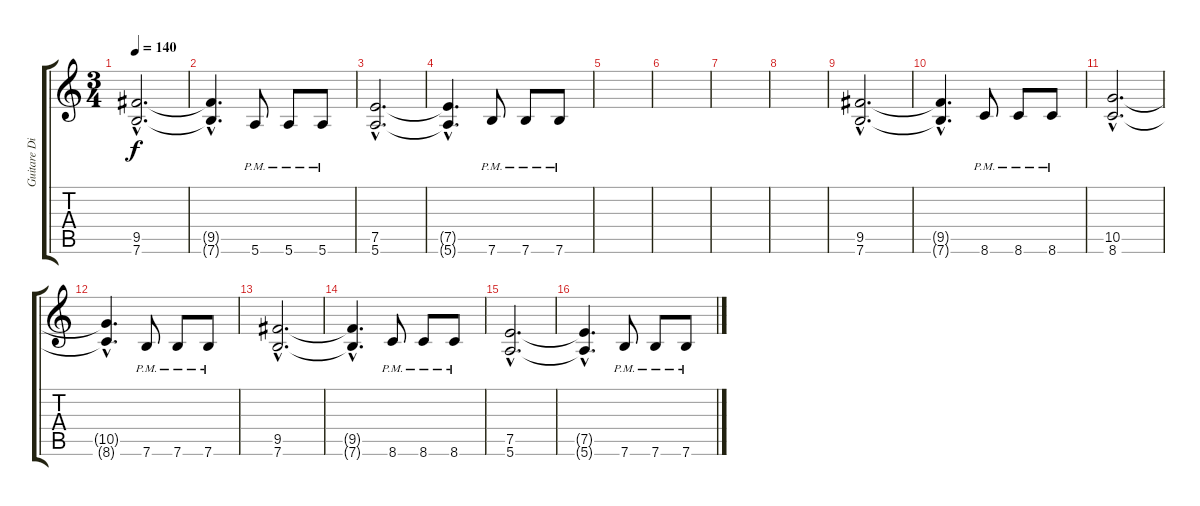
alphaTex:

\track ("Guitare Distorsion" "Guitare Di") {instrument distortionguitar}
\staff {score tabs}
\tuning (E4 B3 G3 D3 A2 E2) {hide}
\ts (3 4)
\tempo 140
\clef g2
\ks c
(9.5{hac} 7.6{hac}).2{d dy f} |
(9.5{hac t} 7.6{hac t}).4{d} 5.6{pm}.8 5.6{pm}.8 5.6{pm}.8 |
(7.5{hac} 5.6{hac}).2{d} |
(7.5{hac t} 5.6{hac t}).4{d} 7.6{pm}.8 7.6{pm}.8 7.6{pm}.8 |
|
|
|
|
(9.5{hac} 7.6{hac}).2{d} |
(9.5{hac t} 7.6{hac t}).4{d} 8.6{pm}.8 8.6{pm}.8 8.6{pm}.8 |
(10.5{hac} 8.6{hac}).2{d} |
(10.5{hac t} 8.6{hac t}).4{d} 7.6{pm}.8 7.6{pm}.8 7.6{pm}.8 |
(9.5{hac} 7.6{hac}).2{d} |
(9.5{hac t} 7.6{hac t}).4{d} 8.6{pm}.8 8.6{pm}.8 8.6{pm}.8 |
(7.5{hac} 5.6{hac}).2{d} |
(7.5{hac t} 5.6{hac t}).4{d} 7.6{pm}.8 7.6{pm}.8 7.6{pm}.8
